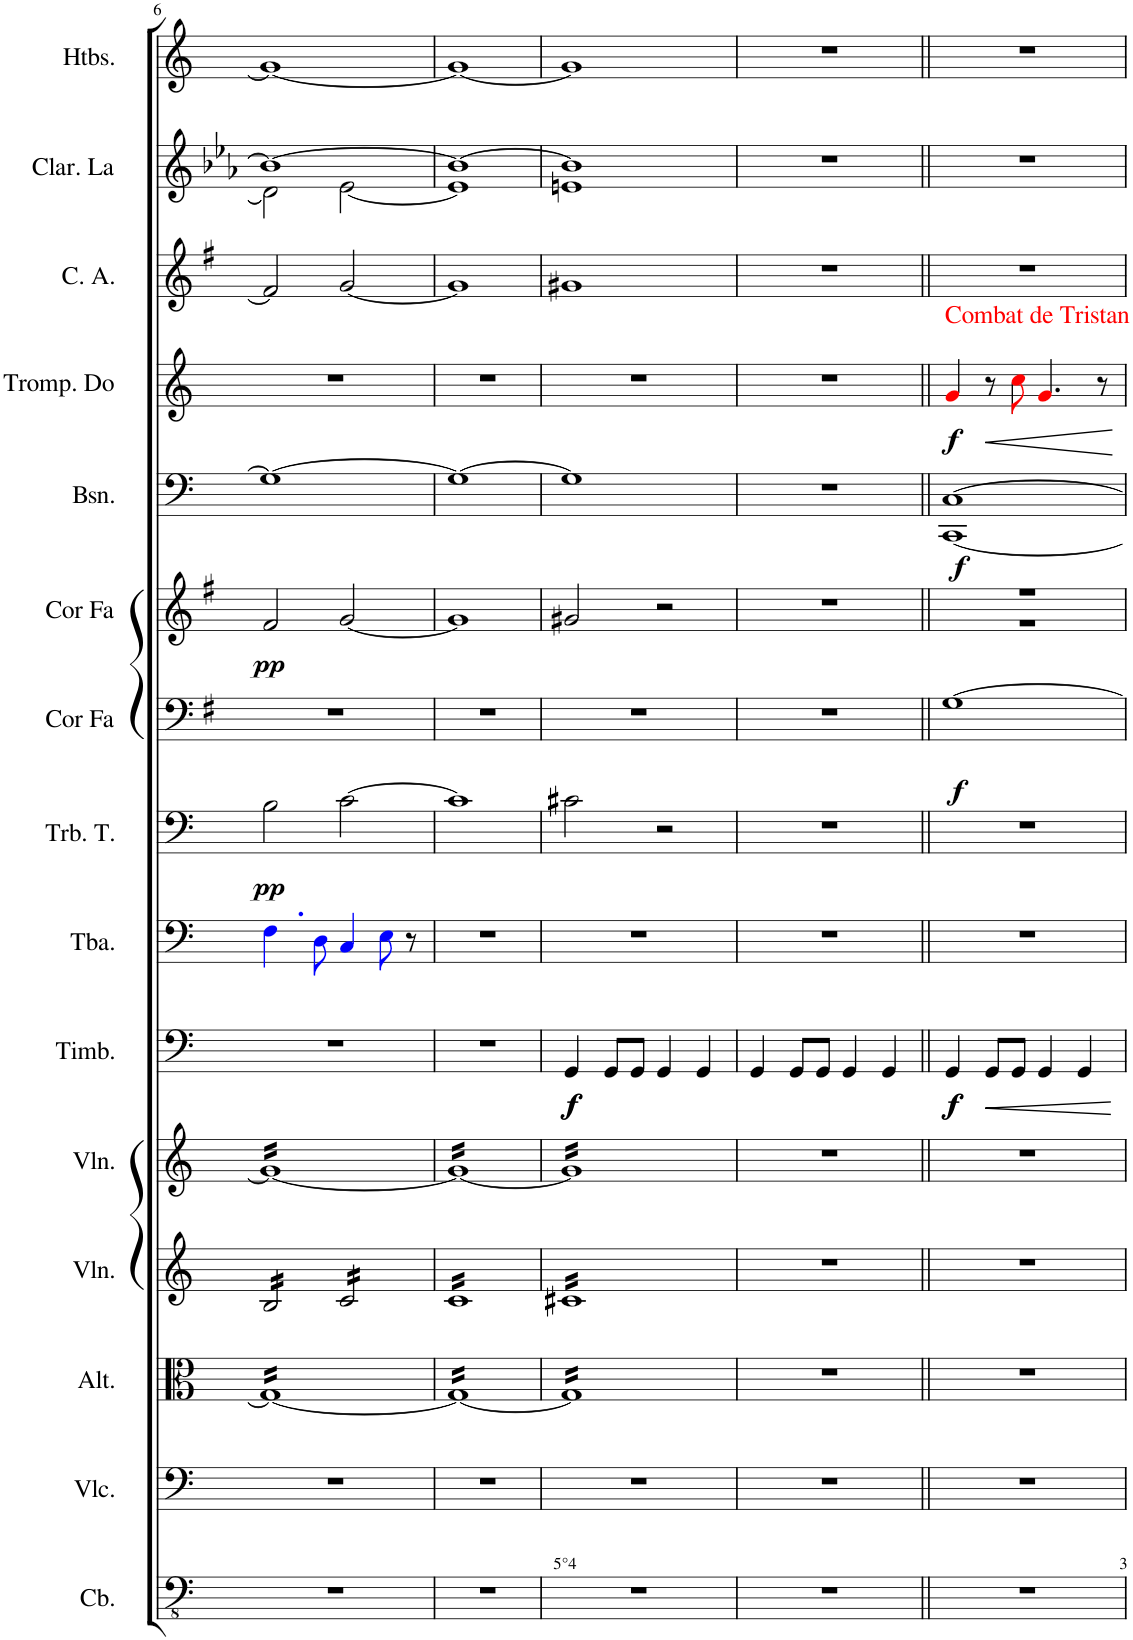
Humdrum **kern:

**kern	**kern	**kern	**kern	**kern	**kern	**dynam	**kern	**kern	**dynam	**kern	**dynam	**kern	**dynam	**kern	**dynam	**kern	**dynam	**kern	**kern	**kern
*part15	*part14	*part13	*part12	*part11	*part10	*part10	*part9	*part8	*part8	*part7	*part7	*part6	*part6	*part5	*part5	*part4	*part4	*part3	*part2	*part1
*staff15	*staff14	*staff13	*staff12	*staff11	*staff10	*staff10	*staff9	*staff8	*staff8	*staff7	*staff7	*staff6	*staff6	*staff5	*staff5	*staff4	*staff4	*staff3	*staff2	*staff1
*I"Contrebasse	*I"Violoncelle	*I"Alto	*I"Violon	*I"Violon	*I"Timbales	*	*I"Tuba	*I"Trombone ténor	*	*I"Cor en Fa	*	*I"Cor en Fa	*	*I"Basson	*	*I"Trompette en Do	*	*I"Cor anglais	*I"Clarinette en La	*I"Hautbois
*I'Cb.	*I'Vlc.	*I'Alt.	*I'Vln.	*I'Vln.	*I'Timb.	*	*I'Tba.	*I'Trb. T.	*	*I'Cor Fa	*	*I'Cor Fa	*	*I'Bsn.	*	*I'Tromp. Do	*	*I'C. A.	*I'Clar. La	*I'Htbs.
!!LO:PB:g=z
*clefFv4	*clefF4	*clefC3	*clefG2	*clefG2	*clefF4	*	*clefF4	*clefF4	*	*clefF4	*	*clefG2	*	*clefF4	*	*clefG2	*	*clefG2	*clefG2	*clefG2
*	*	*	*	*	*	*	*	*	*	*Trd4c7	*	*Trd4c7	*	*	*	*Trd1c2	*	*Trd4c7	*Trd1c2	*
*k[]	*k[]	*k[]	*k[]	*k[]	*k[]	*	*k[]	*k[]	*	*k[f#]	*	*k[f#]	*	*k[]	*	*k[]	*	*k[f#]	*k[b-e-a-]	*k[]
*M2/2	*M2/2	*M2/2	*M2/2	*M2/2	*M2/2	*	*M2/2	*M2/2	*	*M2/2	*	*M2/2	*	*M2/2	*	*M2/2	*	*M2/2	*M2/2	*M2/2
*met(c|)	*met(c|)	*met(c|)	*met(c|)	*met(c|)	*met(c|)	*	*met(c|)	*met(c|)	*	*met(c|)	*	*met(c|)	*	*met(c|)	*	*met(c|)	*	*met(c|)	*met(c|)	*met(c|)
=6	=6	=6	=6	=6	=6	=6	=6	=6	=6	=6	=6	=6	=6	=6	=6	=6	=6	=6	=6	=6
*	*	*	*	*	*	*	*	*	*	*	*	*	*	*	*	*	*	*	*^	*
!	!	!	!	!	!	!	!	!	!LO:DY:b	!	!	!	!LO:DY:b	!	!	!	!	!	!	!	!
*	*	*tremolo	*	*	*	*	*	*	*	*	*	*	*	*	*	*	*	*	*	*	*
*	*	*	*tremolo	*	*	*	*	*	*	*	*	*	*	*	*	*	*	*	*	*	*
*	*	*	*	*tremolo	*	*	*	*	*	*	*	*	*	*	*	*	*	*	*	*	*
1r	1r	16G#LL	16B/LL	16g#LL	1r	.	4.Fi\	2B\	pp	1r	.	2f#/	pp	1G#_	.	1r	.	2f#/]	1b_	2d\]	1g#_
.	.	16G#	16B/	16g#	.	.	.	.	.	.	.	.	.	.	.	.	.	.	.	.	.
.	.	16G#	16B/	16g#	.	.	.	.	.	.	.	.	.	.	.	.	.	.	.	.	.
.	.	16G#	16B/	16g#	.	.	.	.	.	.	.	.	.	.	.	.	.	.	.	.	.
.	.	16G#	16B/	16g#	.	.	.	.	.	.	.	.	.	.	.	.	.	.	.	.	.
.	.	16G#	16B/	16g#	.	.	.	.	.	.	.	.	.	.	.	.	.	.	.	.	.
.	.	16G#	16B/	16g#	.	.	8Di\	.	.	.	.	.	.	.	.	.	.	.	.	.	.
.	.	16G#	16B/JJ	16g#	.	.	.	.	.	.	.	.	.	.	.	.	.	.	.	.	.
.	.	16G#	16c/LL	16g#	.	.	4Ci/	[2c\	.	.	.	[2g/	.	.	.	.	.	[2g/	.	[2e-\	.
.	.	16G#	16c/	16g#	.	.	.	.	.	.	.	.	.	.	.	.	.	.	.	.	.
.	.	16G#	16c/	16g#	.	.	.	.	.	.	.	.	.	.	.	.	.	.	.	.	.
.	.	16G#	16c/	16g#	.	.	.	.	.	.	.	.	.	.	.	.	.	.	.	.	.
.	.	16G#	16c/	16g#	.	.	8Ei\	.	.	.	.	.	.	.	.	.	.	.	.	.	.
.	.	16G#	16c/	16g#	.	.	.	.	.	.	.	.	.	.	.	.	.	.	.	.	.
.	.	16G#	16c/	16g#	.	.	8r	.	.	.	.	.	.	.	.	.	.	.	.	.	.
.	.	16G#JJ	16c/JJ	16g#JJ	.	.	.	.	.	.	.	.	.	.	.	.	.	.	.	.	.
=7	=7	=7	=7	=7	=7	=7	=7	=7	=7	=7	=7	=7	=7	=7	=7	=7	=7	=7	=7	=7	=7
1r	1r	16G#LL	16cLL	16g#LL	1r	.	1r	1c]	.	1r	.	1g]	.	1G#_	.	1r	.	1g]	1b_	1e-]	1g#_
.	.	16G#	16c	16g#	.	.	.	.	.	.	.	.	.	.	.	.	.	.	.	.	.
.	.	16G#	16c	16g#	.	.	.	.	.	.	.	.	.	.	.	.	.	.	.	.	.
.	.	16G#	16c	16g#	.	.	.	.	.	.	.	.	.	.	.	.	.	.	.	.	.
.	.	16G#	16c	16g#	.	.	.	.	.	.	.	.	.	.	.	.	.	.	.	.	.
.	.	16G#	16c	16g#	.	.	.	.	.	.	.	.	.	.	.	.	.	.	.	.	.
.	.	16G#	16c	16g#	.	.	.	.	.	.	.	.	.	.	.	.	.	.	.	.	.
.	.	16G#	16c	16g#	.	.	.	.	.	.	.	.	.	.	.	.	.	.	.	.	.
.	.	16G#	16c	16g#	.	.	.	.	.	.	.	.	.	.	.	.	.	.	.	.	.
.	.	16G#	16c	16g#	.	.	.	.	.	.	.	.	.	.	.	.	.	.	.	.	.
.	.	16G#	16c	16g#	.	.	.	.	.	.	.	.	.	.	.	.	.	.	.	.	.
.	.	16G#	16c	16g#	.	.	.	.	.	.	.	.	.	.	.	.	.	.	.	.	.
.	.	16G#	16c	16g#	.	.	.	.	.	.	.	.	.	.	.	.	.	.	.	.	.
.	.	16G#	16c	16g#	.	.	.	.	.	.	.	.	.	.	.	.	.	.	.	.	.
.	.	16G#	16c	16g#	.	.	.	.	.	.	.	.	.	.	.	.	.	.	.	.	.
.	.	16G#JJ	16cJJ	16g#JJ	.	.	.	.	.	.	.	.	.	.	.	.	.	.	.	.	.
=8	=8	=8	=8	=8	=8	=8	=8	=8	=8	=8	=8	=8	=8	=8	=8	=8	=8	=8	=8	=8	=8
!	!	!	!	!	!	!LO:DY:b	!	!	!	!	!	!	!	!	!	!	!	!	!	!	!
!	!	!	!	!	!	!LO:DY:n=1:b	!	!	!	!	!	!	!	!	!	!	!	!	!	!	!
1r	1r	16G#]LL	16c#XLL	16g#]LL	4GG/	f f	1r	2c#X\	.	1r	.	2g#X/	.	1G#]	.	1r	.	1g#X	1b]	1en	1g#]
.	.	16G#	16c#X	16g#	.	.	.	.	.	.	.	.	.	.	.	.	.	.	.	.	.
.	.	16G#	16c#X	16g#	.	.	.	.	.	.	.	.	.	.	.	.	.	.	.	.	.
.	.	16G#	16c#X	16g#	.	.	.	.	.	.	.	.	.	.	.	.	.	.	.	.	.
.	.	16G#	16c#X	16g#	8GG/L	.	.	.	.	.	.	.	.	.	.	.	.	.	.	.	.
.	.	16G#	16c#X	16g#	.	.	.	.	.	.	.	.	.	.	.	.	.	.	.	.	.
.	.	16G#	16c#X	16g#	8GG/J	.	.	.	.	.	.	.	.	.	.	.	.	.	.	.	.
.	.	16G#	16c#X	16g#	.	.	.	.	.	.	.	.	.	.	.	.	.	.	.	.	.
.	.	16G#	16c#X	16g#	4GG/	.	.	2r	.	.	.	2r	.	.	.	.	.	.	.	.	.
.	.	16G#	16c#X	16g#	.	.	.	.	.	.	.	.	.	.	.	.	.	.	.	.	.
.	.	16G#	16c#X	16g#	.	.	.	.	.	.	.	.	.	.	.	.	.	.	.	.	.
.	.	16G#	16c#X	16g#	.	.	.	.	.	.	.	.	.	.	.	.	.	.	.	.	.
.	.	16G#	16c#X	16g#	4GG/	.	.	.	.	.	.	.	.	.	.	.	.	.	.	.	.
.	.	16G#	16c#X	16g#	.	.	.	.	.	.	.	.	.	.	.	.	.	.	.	.	.
.	.	16G#	16c#X	16g#	.	.	.	.	.	.	.	.	.	.	.	.	.	.	.	.	.
.	.	16G#JJ	16c#XJJ	16g#JJ	.	.	.	.	.	.	.	.	.	.	.	.	.	.	.	.	.
*	*	*	*	*Xtremolo	*	*	*	*	*	*	*	*	*	*	*	*	*	*	*	*	*
*	*	*	*Xtremolo	*	*	*	*	*	*	*	*	*	*	*	*	*	*	*	*	*	*
*	*	*Xtremolo	*	*	*	*	*	*	*	*	*	*	*	*	*	*	*	*	*	*	*
*	*	*	*	*	*	*	*	*	*	*	*	*	*	*	*	*	*	*	*v	*v	*
=9	=9	=9	=9	=9	=9	=9	=9	=9	=9	=9	=9	=9	=9	=9	=9	=9	=9	=9	=9	=9
1r	1r	1r	1r	1r	4GG/	.	1r	1r	.	1r	.	1r	.	1r	.	1r	.	1r	1r	1r
.	.	.	.	.	8GG/L	.	.	.	.	.	.	.	.	.	.	.	.	.	.	.
.	.	.	.	.	8GG/J	.	.	.	.	.	.	.	.	.	.	.	.	.	.	.
.	.	.	.	.	4GG/	.	.	.	.	.	.	.	.	.	.	.	.	.	.	.
.	.	.	.	.	4GG/	.	.	.	.	.	.	.	.	.	.	.	.	.	.	.
=10||	=10||	=10||	=10||	=10||	=10||	=10||	=10||	=10||	=10||	=10||	=10||	=10||	=10||	=10||	=10||	=10||	=10||	=10||	=10||	=10||
*	*	*	*	*	*	*	*	*	*	*	*	*^	*	*^	*	*	*	*	*	*
*	*	*	*	*	*	*	*	*	*	*	*	*	*^	*	*	*	*	*	*	*	*	*
!	!	!	!	!	!	!	!	!	!	!	!	!	!	!	!	!	!	!	!LO:TX:a:color=#FF0000:t=Combat de Tristan	!	!	!	!
!	!	!	!	!	!	!LO:DY:b	!	!	!	!	!	!	!	!	!	!	!	!	!	!	!	!	!
!	!	!	!	!	!	!LO:DY:n=1:b	!	!	!	!	!LO:DY:b	!	!	!	!	!	!	!LO:DY:b	!	!LO:DY:b	!	!	!
1r	1r	1r	1r	1r	4GG/	f f	1r	1r	.	[1G	f	1r	1r	1r	.	[1C	[1CC	f	4gj/	f	1r	1r	1r
.	.	.	.	.	8GG/L	.	.	.	.	.	.	.	.	.	.	.	.	.	8r	.	.	.	.
.	.	.	.	.	8GG/J	.	.	.	.	.	.	.	.	.	.	.	.	.	8ccj\	.	.	.	.
.	.	.	.	.	4GG/	.	.	.	.	.	.	.	.	.	.	.	.	.	4.gj/	.	.	.	.
.	.	.	.	.	4GG/	.	.	.	.	.	.	.	.	.	.	.	.	.	.	.	.	.	.
.	.	.	.	.	.	.	.	.	.	.	.	.	.	.	.	.	.	.	8r	.	.	.	.
*	*	*	*	*	*	*	*	*	*	*	*	*v	*v	*v	*	*	*	*	*	*	*	*	*
*	*	*	*	*	*	*	*	*	*	*	*	*	*	*v	*v	*	*	*	*	*	*
=	=	=	=	=	=	=	=	=	=	=	=	=	=	=	=	=	=	=	=	=
*-	*-	*-	*-	*-	*-	*-	*-	*-	*-	*-	*-	*-	*-	*-	*-	*-	*-	*-	*-	*-
